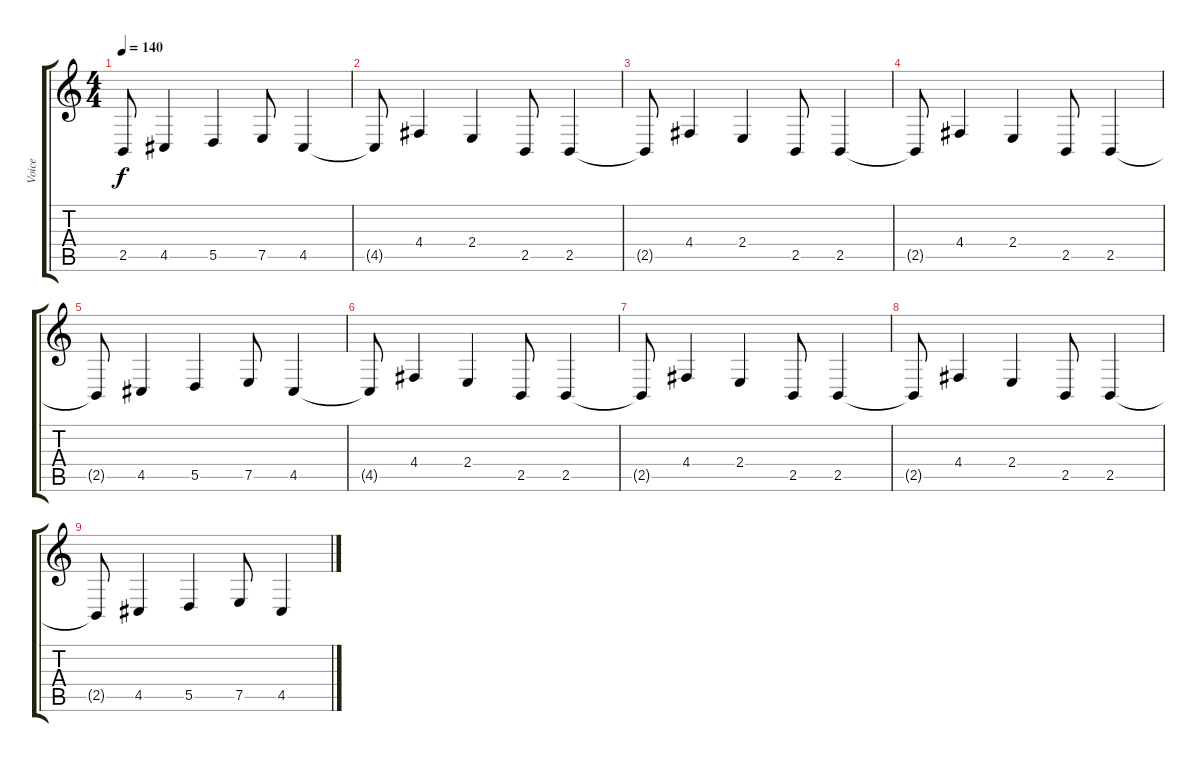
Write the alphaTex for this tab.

\track ("Voice" "Voice") {instrument lead1square}
\staff {score tabs}
\tuning (E4 B3 G3 D3 A2 E2) {hide}
\ts (4 4)
\tempo 140
\clef g2
\ks c
2.5{t}.8{dy f} 4.5.4 5.5.4 7.5.8 4.5.4 |
4.5{t}.8 4.4.4 2.4.4 2.5.8 2.5.4 |
2.5{t}.8 4.4.4 2.4.4 2.5.8 2.5.4 |
2.5{t}.8 4.4.4 2.4.4 2.5.8 2.5.4 |
2.5{t}.8 4.5.4 5.5.4 7.5.8 4.5.4 |
4.5{t}.8 4.4.4 2.4.4 2.5.8 2.5.4 |
2.5{t}.8 4.4.4 2.4.4 2.5.8 2.5.4 |
2.5{t}.8 4.4.4 2.4.4 2.5.8 2.5.4 |
2.5{t}.8 4.5.4 5.5.4 7.5.8 4.5.4
